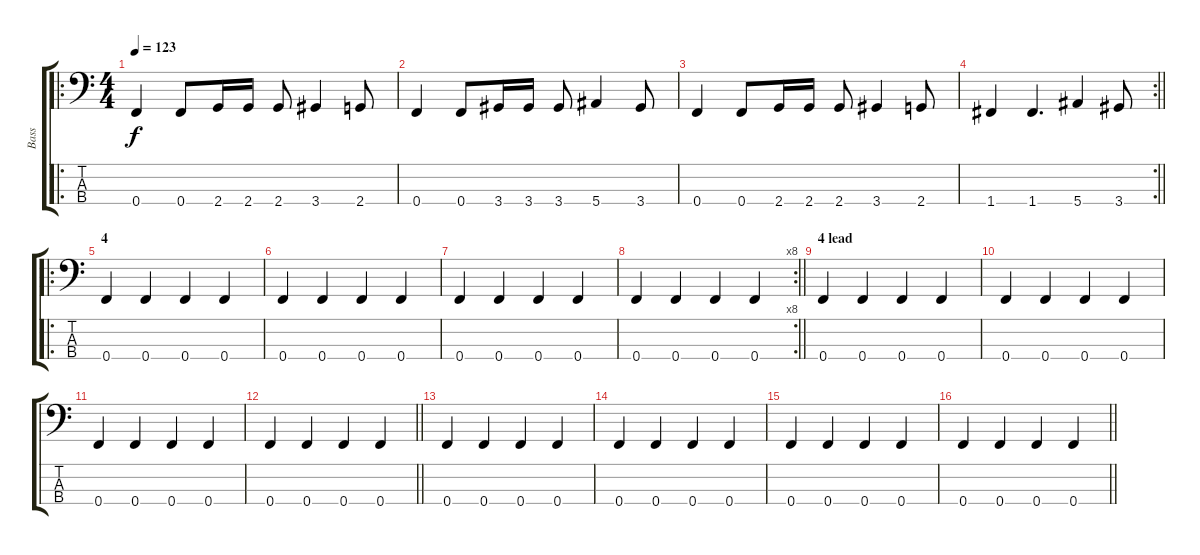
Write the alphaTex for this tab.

\track ("Bass" "Bass") {instrument electricbassfinger}
\staff {score tabs}
\tuning (Ab2 Eb2 Bb1 F1) {hide}
\ro
\ts (4 4)
\section ("" "")
\tempo 123
\clef f4
\ks c
0.4.4{dy f} 0.4.8 2.4.16 2.4.16 2.4.8 3.4.4 2.4.8 |
0.4.4 0.4.8 3.4.16 3.4.16 3.4.8 5.4.4 3.4.8 |
0.4.4 0.4.8 2.4.16 2.4.16 2.4.8 3.4.4 2.4.8 |
\rc 2
\barLineRight lightlight
1.4.4 1.4.4{d} 5.4.4 3.4.8 |
\ro
\section ("" "4")
0.4.4 0.4.4 0.4.4 0.4.4 |
0.4.4 0.4.4 0.4.4 0.4.4 |
0.4.4 0.4.4 0.4.4 0.4.4 |
\rc 8
\barLineRight lightlight
0.4.4 0.4.4 0.4.4 0.4.4 |
\section ("" "4 lead")
0.4.4 0.4.4 0.4.4 0.4.4 |
0.4.4 0.4.4 0.4.4 0.4.4 |
0.4.4 0.4.4 0.4.4 0.4.4 |
\barLineRight lightlight
0.4.4 0.4.4 0.4.4 0.4.4 |
\section ("" "")
0.4.4 0.4.4 0.4.4 0.4.4 |
0.4.4 0.4.4 0.4.4 0.4.4 |
0.4.4 0.4.4 0.4.4 0.4.4 |
\barLineRight lightlight
0.4.4 0.4.4 0.4.4 0.4.4
